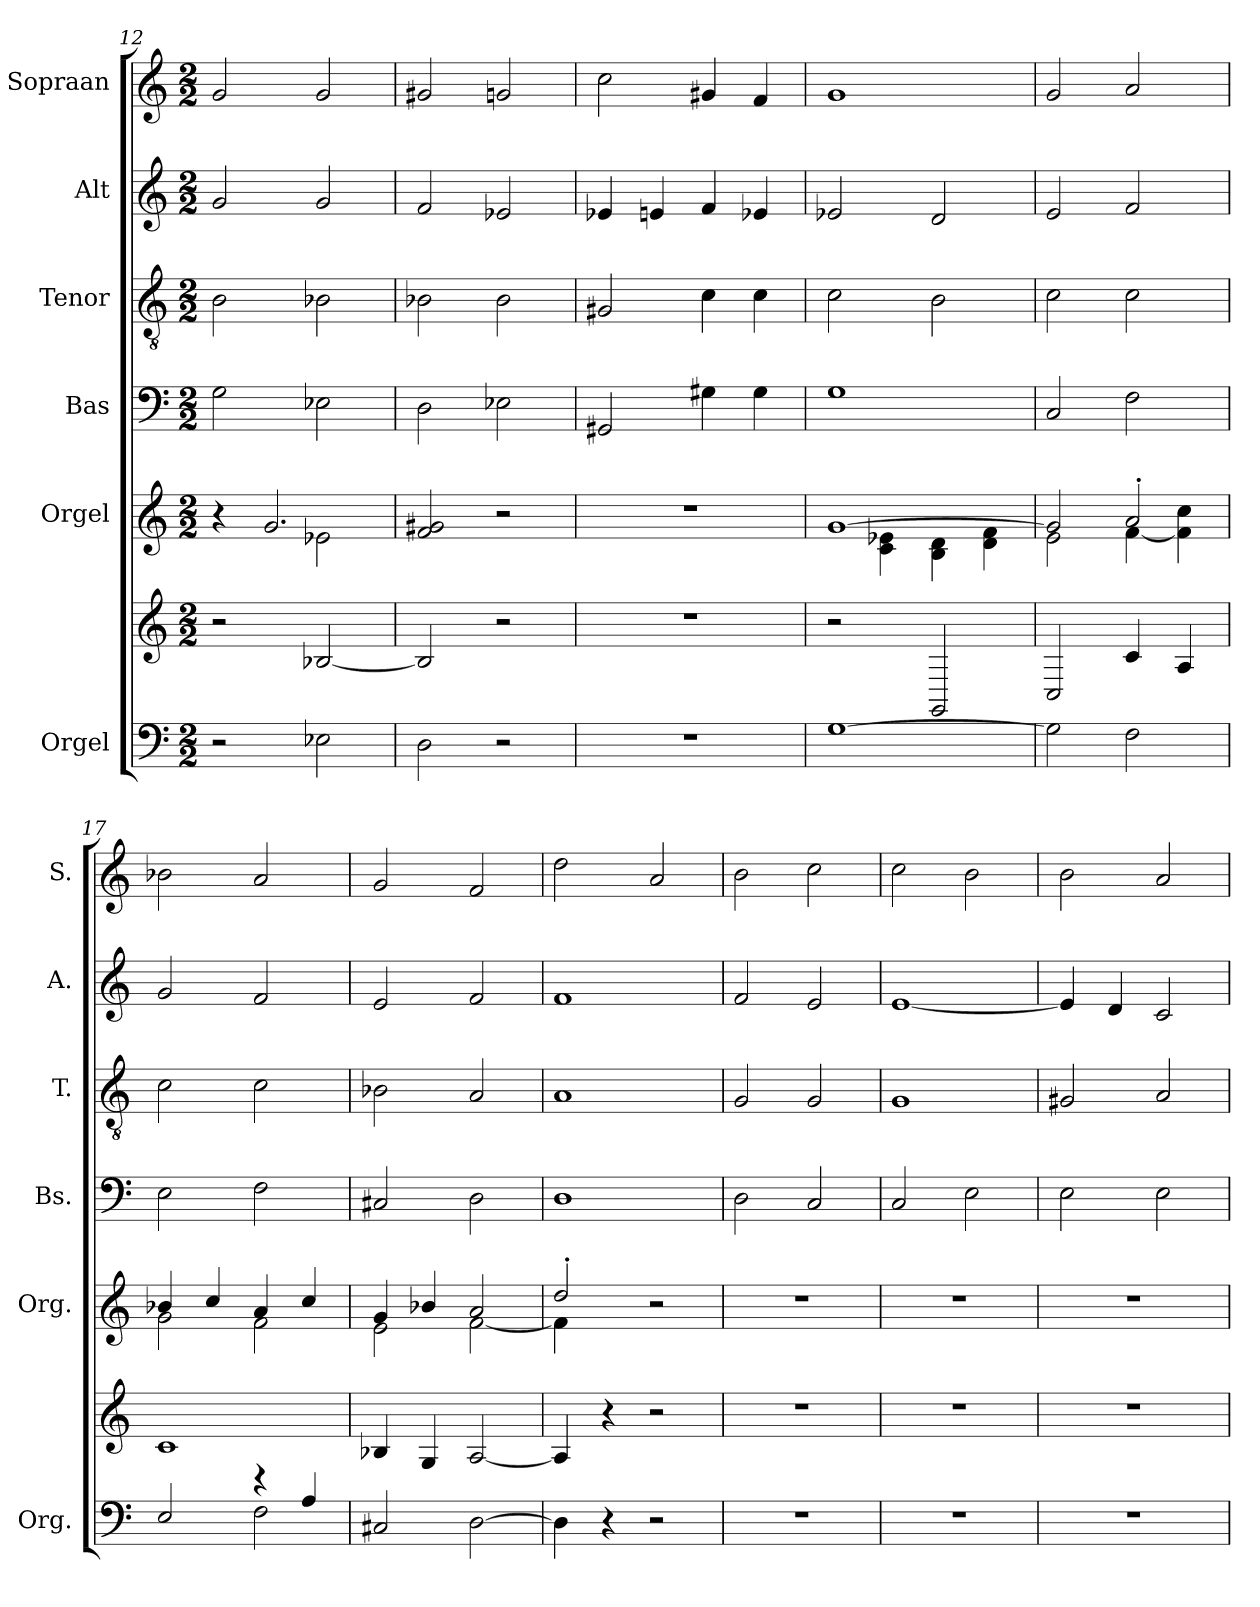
**kern	**kern	**kern	**kern	**kern	**kern	**kern
*part6	*part6	*part5	*part4	*part3	*part2	*part1
*staff7	*staff6	*staff5	*staff4	*staff3	*staff2	*staff1
*I"Orgel	*	*I"Orgel	*I"Bas	*I"Tenor	*I"Alt	*I"Sopraan
*I'Org.	*	*I'Org.	*I'Bs.	*I'T.	*I'A.	*I'S.
*clefF4	*clefG2	*clefG2	*clefF4	*clefGv2	*clefG2	*clefG2
*k[]	*k[]	*k[]	*k[]	*k[]	*k[]	*k[]
*M2/2	*M2/2	*M2/2	*M2/2	*M2/2	*M2/2	*M2/2
=12	=12	=12	=12	=12	=12	=12
*	*	*^	*	*	*	*
2r	2r	4r	2ryy	2G\	2B\	2g/	2g/
.	.	2.g/	.	.	.	.	.
2E-X\	[2B-X/	.	2e-X\	2E-X\	2B-X\	2g/	2g/
*	*	*v	*v	*	*	*	*
=13	=13	=13	=13	=13	=13	=13
2D\	2B-/]	2f/ 2g#X/	2D\	2B-X\	2f/	2g#X/
2r	2r	2r	2E-X\	2B-\	2e-X/	2gn/
!!LO:PB:g=z
=14	=14	=14	=14	=14	=14	=14
1r	1r	1r	2GG#X/	2G#X/	4e-X/	2cc\
.	.	.	.	.	4en/	.
.	.	.	4G#X\	4c\	4f/	4g#X/
.	.	.	4G#\	4c\	4e-X/	4f/
=15	=15	=15	=15	=15	=15	=15
*	*	*^	*	*	*	*
[1G	2r	[1g	4ryy	1G	2c\	2e-X/	1g
.	.	.	4c\ 4e-X\	.	.	.	.
.	2GG/	.	4B\ 4d\	.	2B\	2d/	.
.	.	.	4d\ 4f\	.	.	.	.
=16	=16	=16	=16	=16	=16	=16	=16
2G\]	2C/	2g/]	2e\	2C/	2c\	2e/	2g/
2F\	4c/	2a'/	[4f\	2F\	2c\	2f/	2a/
.	4A/	.	4f\] 4cc\	.	.	.	.
=17	=17	=17	=17	=17	=17	=17	=17
*^	*	*	*	*	*	*	*
2E/	2ryy	1c	4b-X/	2g\	2E\	2c\	2g/	2b-X\
.	.	.	4cc/	.	.	.	.	.
4r	2F\	.	4a/	2f\	2F\	2c\	2f/	2a/
4A/	.	.	4cc/	.	.	.	.	.
*v	*v	*	*	*	*	*	*	*
=18	=18	=18	=18	=18	=18	=18	=18
2C#X/	4B-X/	4g/	2e\	2C#X/	2B-X\	2e/	2g/
.	4G/	4b-X/	.	.	.	.	.
[2D\	[2A/	2a/	[2f\	2D\	2A/	2f/	2f/
=19	=19	=19	=19	=19	=19	=19	=19
4D\]	4A/]	2dd'/	4f\]	1D	1A	1f	2dd\
4r	4r	.	2.ryy	.	.	.	.
2r	2r	2r	.	.	.	.	2a/
*	*	*v	*v	*	*	*	*
=20	=20	=20	=20	=20	=20	=20
1r	1r	1r	2D\	2G/	2f/	2b\
.	.	.	2C/	2G/	2e/	2cc\
=21	=21	=21	=21	=21	=21	=21
1r	1r	1r	2C/	1G	[1e	2cc\
.	.	.	2E\	.	.	2b\
!!LO:PB:g=z
=22	=22	=22	=22	=22	=22	=22
1r	1r	1r	2E\	2G#X/	4e/]	2b\
.	.	.	.	.	4d/	.
.	.	.	2E\	2A/	2c/	2a/
=	=	=	=	=	=	=
*-	*-	*-	*-	*-	*-	*-
